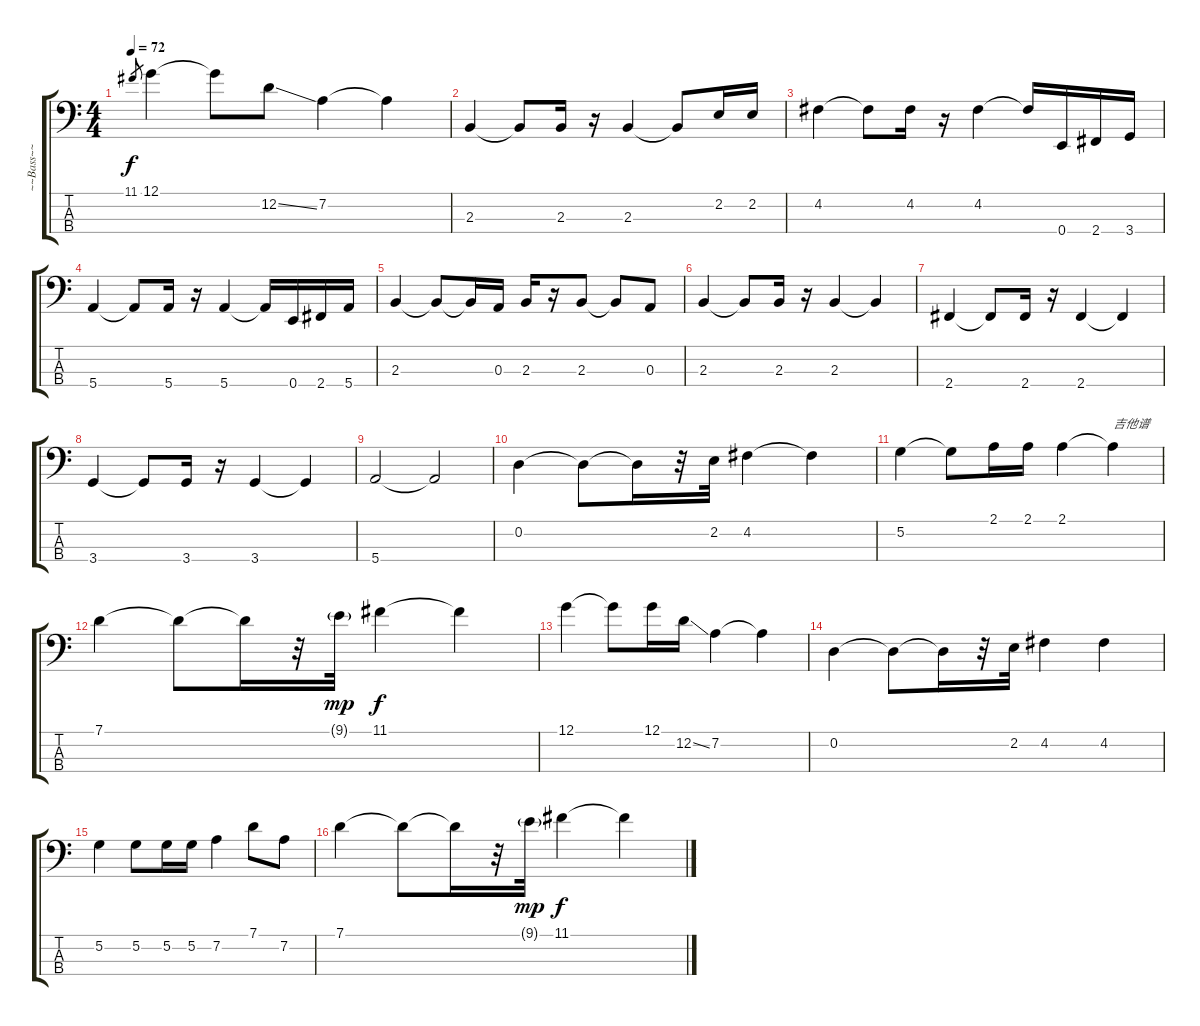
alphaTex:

\track ("~~Bass~~" "~~Bass~~") {instrument electricbassfinger}
\staff {score tabs}
\tuning (G2 D2 A1 E1) {hide}
\ts (4 4)
\tempo 72
\clef f4
\ks c
11.1.8{gr dy f} 12.1.4 12.1{t}.8 12.2{ss}.8 7.2.4 7.2{t}.4 |
2.3.4 2.3{t}.8 2.3.16 r.16 2.3.4 2.3{t}.8 2.2.16 2.2.16 |
4.2.4 4.2{t}.8 4.2.16 r.16 4.2.4 4.2{t}.16 0.4.16 2.4.16 3.4.16 |
5.4.4 5.4{t}.8 5.4.16 r.16 5.4.4 5.4{t}.16 0.4.16 2.4.16 5.4.16 |
2.3.4 2.3{t}.8 2.3{t}.16 0.3.16 2.3.16 r.16 2.3.8 2.3{t}.8 0.3.8 |
2.3.4 2.3{t}.8 2.3.16 r.16 2.3.4 2.3{t}.4 |
2.4.4 2.4{t}.8 2.4.16 r.16 2.4.4 2.4{t}.4 |
3.4.4 3.4{t}.8 3.4.16 r.16 3.4.4 3.4{t}.4 |
5.4.2 5.4{t}.2 |
0.2.4 0.2{t}.8 0.2{t}.16 r.32 2.2.32 4.2.4 4.2{t}.4 |
5.2.4 5.2{t}.8 2.1.16 2.1.16 2.1.4 2.1{t}.4{txt "吉他谱"} |
7.1.4 7.1{t}.8 7.1{t}.16 r.32 9.1{g}.32{dy mp} 11.1.4{dy f} 11.1{t}.4 |
12.1.4 12.1{t}.8 12.1.16 12.2{ss}.16 7.2.4 7.2{t}.4 |
0.2.4 0.2{t}.8 0.2{t}.16 r.32 2.2.32 4.2.4 4.2.4 |
5.2.4 5.2.8 5.2.16 5.2.16 7.2.4 7.1.8 7.2.8 |
7.1.4 7.1{t}.8 7.1{t}.16 r.32 9.1{g}.32{dy mp} 11.1.4{dy f} 11.1{t}.4
